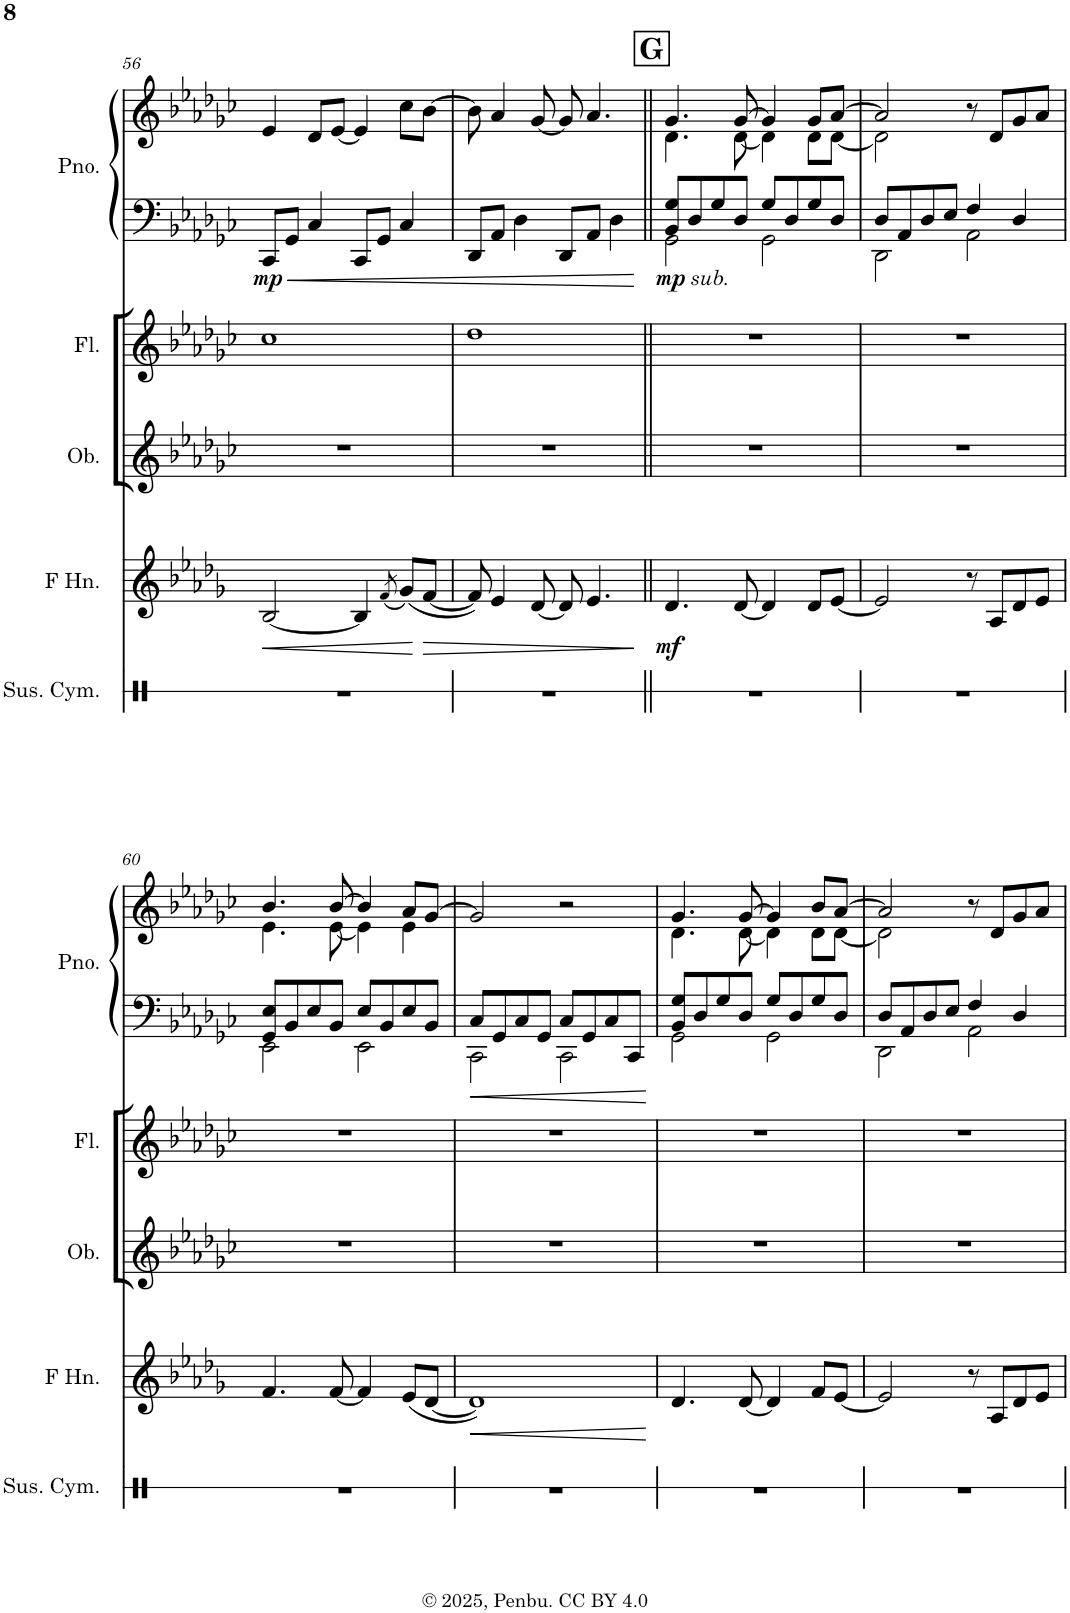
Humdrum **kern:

**kern	**kern	**dynam	**kern	**kern	**kern	**kern	**dynam
*part5	*part4	*part4	*part3	*part2	*part1	*part1	*part1
*staff6	*staff5	*staff5	*staff4	*staff3	*staff2	*staff1	*staff1/2
*I"Suspended Cymbal	*I"Horn in F	*	*I"Oboe	*I"Flute	*I"Piano	*	*
*I'Sus. Cym.	*	*	*I'Ob.	*I'Fl.	*I'Pno.	*	*
!!LO:PB:g=z
*clefX	*clefG2	*	*clefG2	*clefG2	*clefF4	*clefG2	*
*	*Trd4c7	*	*	*	*	*	*
*k[]	*k[b-e-a-d-g-]	*	*k[b-e-a-d-g-c-]	*k[b-e-a-d-g-c-]	*k[b-e-a-d-g-c-]	*k[b-e-a-d-g-c-]	*
*M4/4	*M4/4	*	*M4/4	*M4/4	*M4/4	*M4/4	*
=56	=56	=56	=56	=56	=56	=56	=56
!	!	!LO:HP:b	!	!	!	!	!LO:DY:b=2
1r	[2B-/	<	1r	1cc-	8CC-/L	4e-/	mp
.	.	.	.	.	8GG-/J	.	.
.	.	.	.	.	4C-/	8d-/L	.
.	.	.	.	.	.	[8e-/J	.
.	4B-/]	.	.	.	8CC-/L	4e-/]	.
.	.	.	.	.	8GG-/J	.	.
.	(8qf/	.	.	.	.	.	.
.	(8g-/L)	.	.	.	4C-/	8cc-\L	.
!	!	!LO:HP:n=1:b	!	!	!	!	!
.	[8f/J	[ >	.	.	.	[8b-\J	.
=57	=57	=57	=57	=57	=57	=57	=57
1r	8f/])	.	1r	1dd-	8DD-/L	8b-\]	.
.	4e-/	.	.	.	8AA-/J	4a-/	.
.	.	.	.	.	4D-\	.	.
.	[8d-/	.	.	.	.	[8g-/	.
.	8d-/]	.	.	.	8DD-/L	8g-/]	.
.	4.e-/	.	.	.	8AA-/J	4.a-/	.
.	.	.	.	.	4D-\	.	.
.	.	]	.	.	.	.	.
!!LO:REH:place=s1:a:B:cj:fs=14:t=G
=58||	=58||	=58||	=58||	=58||	=58||	=58||	=58||
*	*	*	*	*	*^	*^	*
!	!	!LO:DY:b	!	!	!	!	!	!	!LO:DY:b=2
!	!	!	!	!	!	!	!	!	!LO:DY:n=1:b=2
1r	4.d-/	mf	1r	1r	8BB-/ 8G-/L	2GG-\	4.g-/	4.d-\	mp other-dynamics
.	.	.	.	.	8D-/	.	.	.	.
.	.	.	.	.	8G-/	.	.	.	.
.	[8d-/	.	.	.	8D-/J	.	[8g-/	[8d-\	.
.	4d-/]	.	.	.	8G-/L	2GG-\	4g-/]	4d-\]	.
.	.	.	.	.	8D-/	.	.	.	.
.	8d-/L	.	.	.	8G-/	.	8g-/L	8d-\L	.
.	[8e-/J	.	.	.	8D-/J	.	[8a-/J	[8d-\J	.
=59	=59	=59	=59	=59	=59	=59	=59	=59	=59
1r	2e-/]	.	1r	1r	8D-/L	2DD-\	2a-/]	2d-\]	.
.	.	.	.	.	8AA-/	.	.	.	.
.	.	.	.	.	8D-/	.	.	.	.
.	.	.	.	.	8E-/J	.	.	.	.
.	8r	.	.	.	4F/	2AA-\	8r	2ryy	.
.	8A-/L	.	.	.	.	.	8d-/L	.	.
.	8d-/	.	.	.	4D-/	.	8g-/	.	.
.	8e-/J	.	.	.	.	.	8a-/J	.	.
!!LO:LB:g=z	!!
=60	=60	=60	=60	=60	=60	=60	=60	=60	=60
1r	4.f/	.	1r	1r	8GG-/ 8E-/L	2EE-\	4.b-/	4.e-\	.
.	.	.	.	.	8BB-/	.	.	.	.
.	.	.	.	.	8E-/	.	.	.	.
.	[8f/	.	.	.	8BB-/J	.	[8b-/	[8e-\	.
.	4f/]	.	.	.	8E-/L	2EE-\	4b-/]	4e-\]	.
.	.	.	.	.	8BB-/	.	.	.	.
.	(8e-/L	.	.	.	8E-/	.	8a-/L	4e-\	.
.	[8d-/J	.	.	.	8BB-/J	.	[8g-/J	.	.
*	*	*	*	*	*	*	*v	*v	*
=61	=61	=61	=61	=61	=61	=61	=61	=61
!	!	!LO:HP:b	!	!	!	!	!	!
1r	1d-])	<	1r	1r	8C-/L	2CC-\	2g-/]	.
.	.	.	.	.	8GG-/	.	.	.
.	.	.	.	.	8C-/	.	.	.
.	.	.	.	.	8GG-/J	.	.	.
.	.	.	.	.	8C-/L	2CC-\	2r	.
.	.	.	.	.	8GG-/	.	.	.
.	.	.	.	.	8C-/	.	.	.
.	.	.	.	.	8CC-/J	.	.	.
*	*	*	*	*	*v	*v	*	*
.	.	[	.	.	.	.	.
=62	=62	=62	=62	=62	=62	=62	=62
*	*	*	*	*	*^	*^	*
1r	4.d-/	.	1r	1r	8BB-/ 8G-/L	2GG-\	4.g-/	4.d-\	.
.	.	.	.	.	8D-/	.	.	.	.
.	.	.	.	.	8G-/	.	.	.	.
.	[8d-/	.	.	.	8D-/J	.	[8g-/	[8d-\	.
.	4d-/]	.	.	.	8G-/L	2GG-\	4g-/]	4d-\]	.
.	.	.	.	.	8D-/	.	.	.	.
.	8f/L	.	.	.	8G-/	.	8b-/L	8d-\L	.
.	[8e-/J	.	.	.	8D-/J	.	[8a-/J	[8d-\J	.
=63	=63	=63	=63	=63	=63	=63	=63	=63	=63
1r	2e-/]	.	1r	1r	8D-/L	2DD-\	2a-/]	2d-\]	.
.	.	.	.	.	8AA-/	.	.	.	.
.	.	.	.	.	8D-/	.	.	.	.
.	.	.	.	.	8E-/J	.	.	.	.
.	8r	.	.	.	4F/	2AA-\	8r	2ryy	.
.	8A-/L	.	.	.	.	.	8d-/L	.	.
.	8d-/	.	.	.	4D-/	.	8g-/	.	.
.	8e-/J	.	.	.	.	.	8a-/J	.	.
*	*	*	*	*	*v	*v	*	*	*
*	*	*	*	*	*	*v	*v	*
=	=	=	=	=	=	=	=
*-	*-	*-	*-	*-	*-	*-	*-
